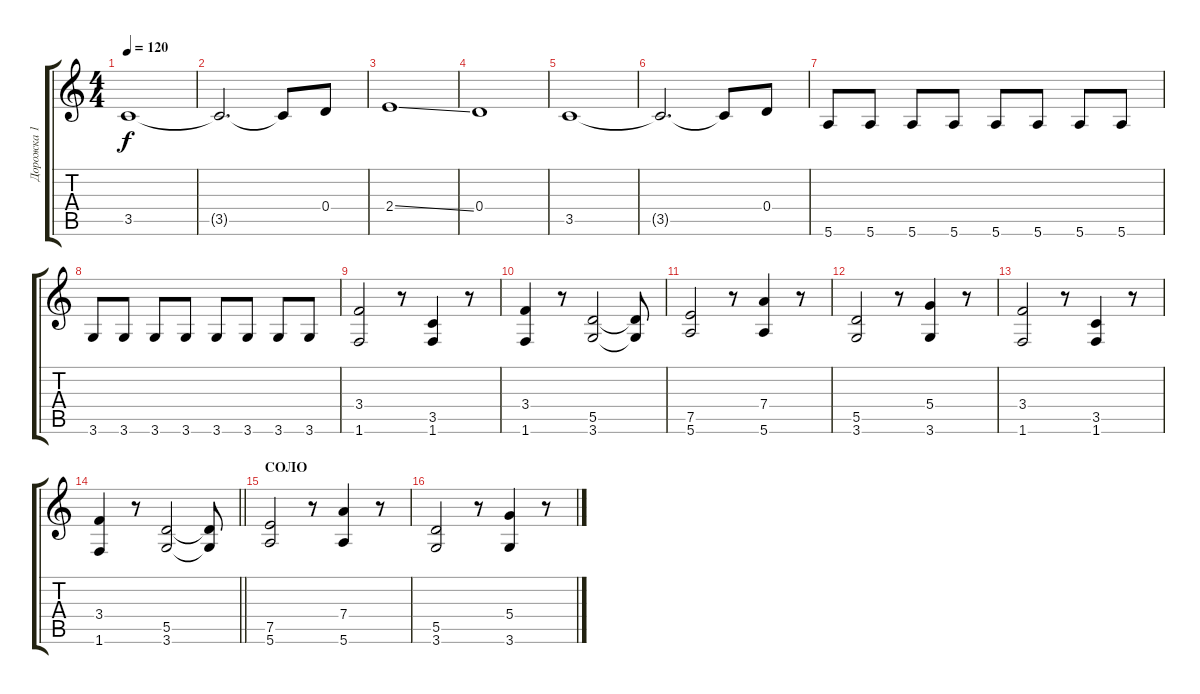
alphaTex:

\track ("Дорожка 1" "Дорожка 1") {instrument electricbassfinger}
\staff {score tabs}
\tuning (E4 B3 G3 D3 A2 E2) {hide}
\ts (4 4)
\tempo 120
\clef g2
\ks c
3.5.1{dy f} |
3.5{t}.2{d} 3.5{t}.8 0.4.8 |
2.4{ss}.1 |
0.4.1 |
3.5.1 |
3.5{t}.2{d} 3.5{t}.8 0.4.8 |
5.6.8 5.6.8 5.6.8 5.6.8 5.6.8 5.6.8 5.6.8 5.6.8 |
3.6.8 3.6.8 3.6.8 3.6.8 3.6.8 3.6.8 3.6.8 3.6.8 |
(3.4 1.6).2 r.8 (3.5 1.6).4 r.8 |
(3.4 1.6).4 r.8 (5.5 3.6).2 (5.5{t} 3.6{t}).8 |
(7.5 5.6).2 r.8 (7.4 5.6).4 r.8 |
(5.5 3.6).2 r.8 (5.4 3.6).4 r.8 |
(3.4 1.6).2 r.8 (3.5 1.6).4 r.8 |
\barLineRight lightlight
(3.4 1.6).4 r.8 (5.5 3.6).2 (5.5{t} 3.6{t}).8 |
\section ("" "СОЛО")
(7.5 5.6).2 r.8 (7.4 5.6).4 r.8 |
(5.5 3.6).2 r.8 (5.4 3.6).4 r.8
